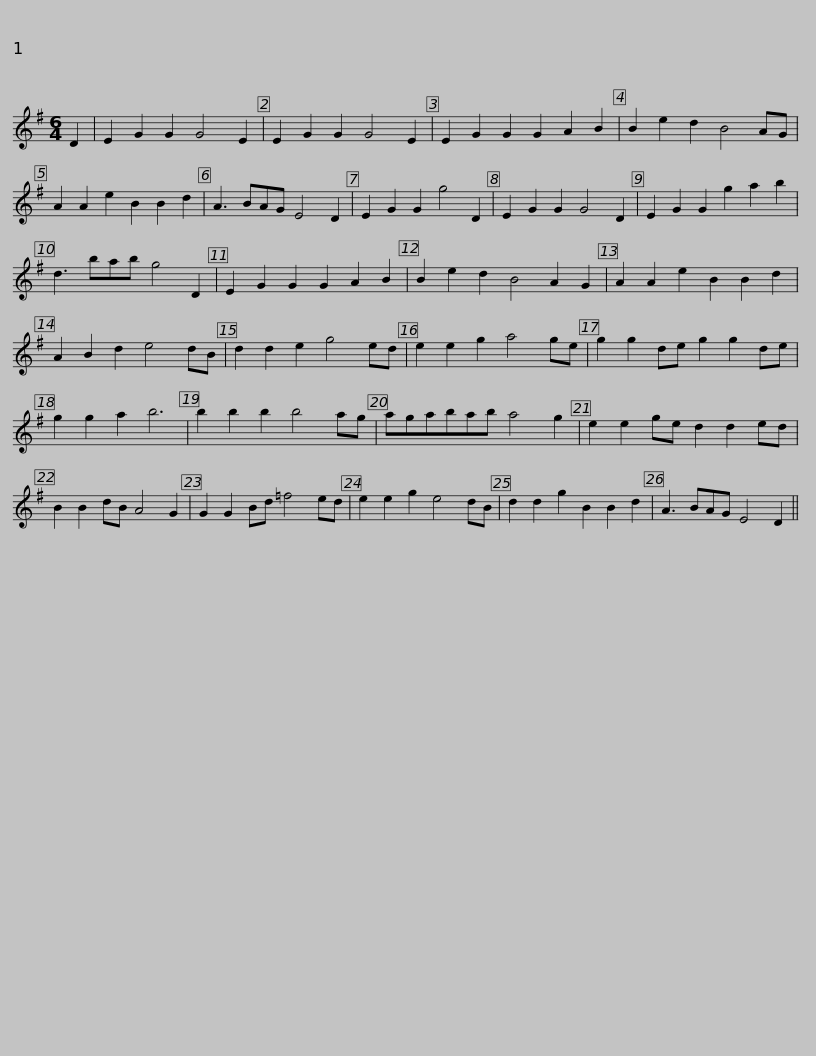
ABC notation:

X:1
L:1/8
M:6/4
I:linebreak $
K:G
V:1 treble
V:1
 D2 | E2 G2 G2 G4 E2 | E2 G2 G2 G4 E2 | E2 G2 G2 G2 A2 B2 | B2 e2 d2 B4 AG | %5
 A2 A2 e2 B2 B2 d2 | A3 BAG E4 D2 |$ E2 G2 G2 g4 D2 | E2 G2 G2 G4 D2 | E2 G2 G2 g2 a2 b2 | %10
 d3 bab g4 D2 | E2 G2 G2 G2 A2 B2 | B2 e2 d2 B4 A2 G2 |$ A2 A2 e2 B2 B2 d2 | A2 B2 d2 e4 dB | %15
 d2 d2 e2 g4 ed | e2 e2 g2 a4 ge | g2 g2 de g2 g2 de | g2 g2 a2 b6 |$ b2 b2 b2 b4 ag | %20
 agabab a4 g2 | e2 e2 ge d2 d2 ed | B2 B2 dB A4 G2 | G2 G2 Bd =f4 ed |$ e2 e2 g2 e4 dB | %25
 d2 d2 g2 B2 B2 d2 | A3 BAG E4 D2 || %27
